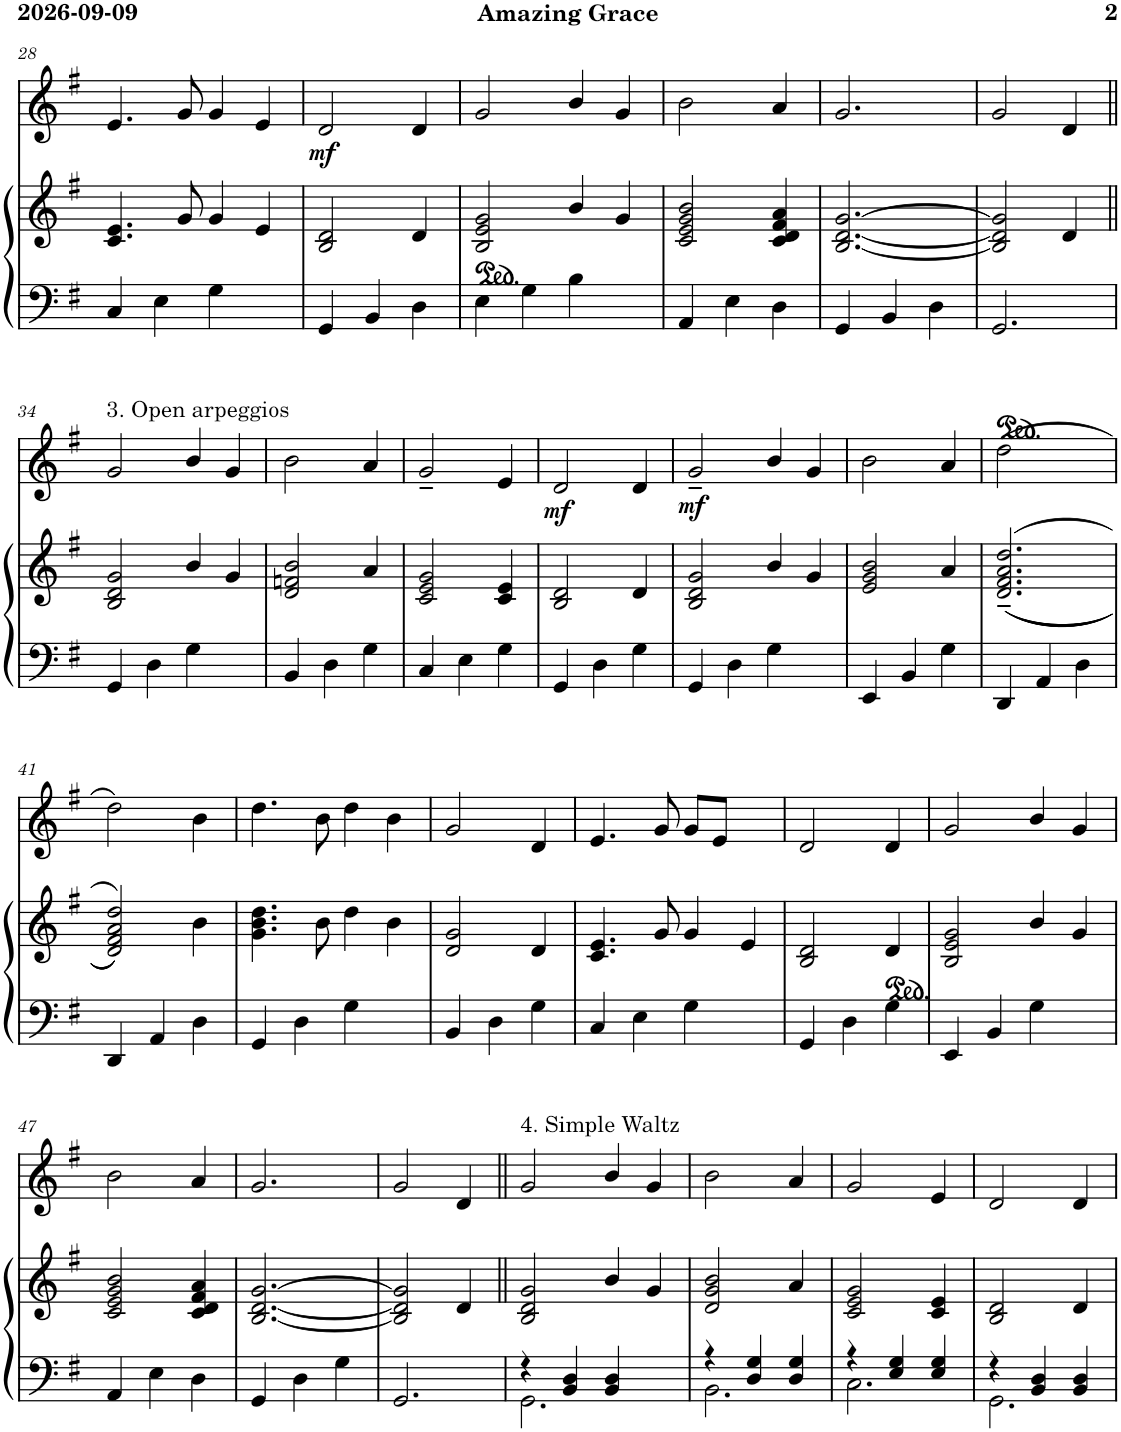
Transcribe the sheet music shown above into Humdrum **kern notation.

**kern	**kern	**kern	**dynam
*part2	*part2	*part1	*part1
*staff3	*staff2	*staff1	*staff1
*I"Piano	*	*I"Voice	*
*I'Pno	*	*I'V	*
!!LO:PB:g=z
*clefF4	*clefG2	*clefG2	*
*k[f#]	*k[f#]	*k[f#]	*
*M3/4	*M3/4	*M3/4	*
=28	=28	=28	=28
4C/	4.c/ 4.e/	4.e/	.
4E\	.	.	.
.	8g/	8g/	.
4G\	4g/	4g/	.
4ryy	4e/	4e/	.
=29	=29	=29	=29
!	!	!	!LO:DY:b
4GG/	2B/ 2d/	2d/	mf
4BB/	.	.	.
4D\	4d/	4d/	.
=30	=30	=30	=30
4E\	2B/ 2e/ 2g/	2g/	.
4G\	.	.	.
4B\	4b/	4b/	.
4ryy	4g/	4g/	.
=31	=31	=31	=31
4AA/	2c/ 2e/ 2g/ 2b/	2b\	.
4E\	.	.	.
4D\	4c/ 4d/ 4f#/ 4a/	4a/	.
=32	=32	=32	=32
4GG/	[2.B/ [2.d/ [2.g/	2.g/	.
4BB/	.	.	.
4D\	.	.	.
=33	=33	=33	=33
2.GG/	2B/] 2d/] 2g/]	2g/	.
.	4d/	4d/	.
!!LO:LB:g=z
=34||	=34||	=34||	=34||
!	!	!LO:TX:a:t=3. Open arpeggios	!
4GG/	2B/ 2d/ 2g/	2g/	.
4D\	.	.	.
4G\	4b/	4b/	.
4ryy	4g/	4g/	.
=35	=35	=35	=35
4BB/	2d/ 2fn/ 2b/	2b\	.
4D\	.	.	.
4G\	4a/	4a/	.
=36	=36	=36	=36
4C/	2c/ 2e/ 2g/	2g~/	.
4E\	.	.	.
4G\	4c/ 4e/	4e/	.
=37	=37	=37	=37
!	!	!	!LO:DY:b
4GG/	2B/ 2d/	2d/	mf
4D\	.	.	.
4G\	4d/	4d/	.
=38	=38	=38	=38
!	!	!	!LO:DY:b
4GG/	2B/ 2d/ 2g/	2g~/	mf
4D\	.	.	.
4G\	4b/	4b/	.
4ryy	4g/	4g/	.
=39	=39	=39	=39
4EE/	2e/ 2g/ 2b/	2b\	.
4BB/	.	.	.
4G\	4a/	4a/	.
=40	=40	=40	=40
4DD/	(<(<(>2.d/~ 2.f#/~ 2.a/~ 2.dd/~	(>2dd\	.
4AA/	.	.	.
4D\	.	4ryy	.
!!LO:LB:g=z
=41	=41	=41	=41
4DD/	2d/ 2f#/ 2a/ 2dd/)))	2dd\)	.
4AA/	.	.	.
4D\	4b\	4b\	.
=42	=42	=42	=42
4GG/	4.g\ 4.b\ 4.dd\	4.dd\	.
4D\	.	.	.
.	8b\	8b\	.
4G\	4dd\	4dd\	.
4ryy	4b\	4b\	.
=43	=43	=43	=43
4BB/	2d/ 2g/	2g/	.
4D\	.	.	.
4G\	4d/	4d/	.
=44	=44	=44	=44
4C/	4.c/ 4.e/	4.e/	.
4E\	.	.	.
.	8g/	8g/	.
4G\	4g/	8g/L	.
.	.	8e/J	.
4ryy	4e/	4ryy	.
=45	=45	=45	=45
4GG/	2B/ 2d/	2d/	.
4D\	.	.	.
4G\	4d/	4d/	.
=46	=46	=46	=46
4EE/	2B/ 2e/ 2g/	2g/	.
4BB/	.	.	.
4G\	4b/	4b/	.
4ryy	4g/	4g/	.
!!LO:LB:g=z
=47	=47	=47	=47
4AA/	2c/ 2e/ 2g/ 2b/	2b\	.
4E\	.	.	.
4D\	4c/ 4d/ 4f#/ 4a/	4a/	.
=48	=48	=48	=48
4GG/	[2.B/ [2.d/ [2.g/	2.g/	.
4D\	.	.	.
4G\	.	.	.
=49	=49	=49	=49
2.GG/	2B/] 2d/] 2g/]	2g/	.
.	4d/	4d/	.
=50||	=50||	=50||	=50||
*^	*	*	*
!	!	!	!LO:TX:a:t=4. Simple Waltz	!
4r	2.GG\	2B/ 2d/ 2g/	2g/	.
4BB/ 4D/	.	.	.	.
4BB/ 4D/	.	4b/	4b/	.
4ryy	4ryy	4g/	4g/	.
=51	=51	=51	=51	=51
4r	2.BB\	2d/ 2g/ 2b/	2b\	.
4D/ 4G/	.	.	.	.
4D/ 4G/	.	4a/	4a/	.
=52	=52	=52	=52	=52
4r	2.C\	2c/ 2e/ 2g/	2g/	.
4E/ 4G/	.	.	.	.
4E/ 4G/	.	4c/ 4e/	4e/	.
=53	=53	=53	=53	=53
4r	2.GG\	2B/ 2d/	2d/	.
4BB/ 4D/	.	.	.	.
4BB/ 4D/	.	4d/	4d/	.
*v	*v	*	*	*
=	=	=	=
*-	*-	*-	*-
